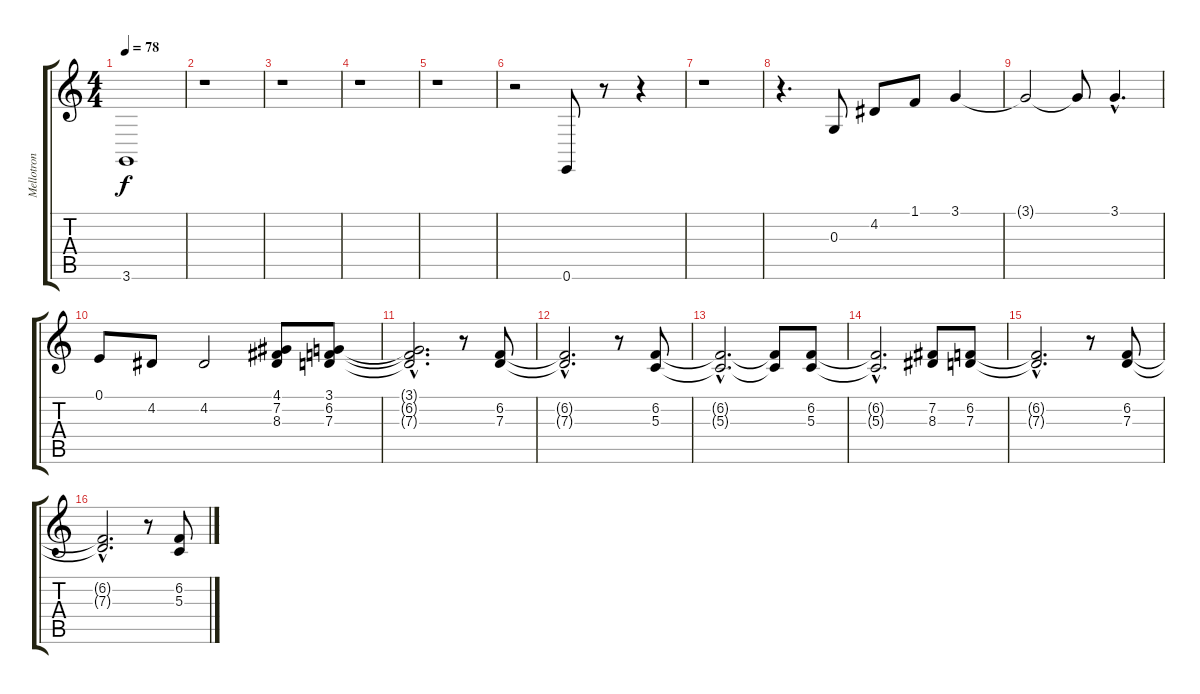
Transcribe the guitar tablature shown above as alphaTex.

\track ("Mellotron     " "Mellotron ") {instrument clavinet}
\staff {score tabs}
\tuning (E4 B3 G3 D3 A2 E2) {hide}
\ts (4 4)
\tempo 78
\clef g2
\ks c
3.6{t}.1{dy f} |
r.1 |
r.1 |
r.1 |
r.1 |
r.2 0.6.8 r.8 r.4 |
r.1 |
r.4{d} 0.3.8 4.2.8 1.1.8 3.1.4 |
3.1{t}.2 3.1{t}.8 3.1{hac}.4{d} |
0.1.8 4.2.8 4.2.2 (4.1 7.2 8.3).8 (3.1 6.2 7.3).8 |
(3.1{hac t} 6.2{hac t} 7.3{hac t}).2{d} r.8 (6.2 7.3).8 |
(6.2{hac t} 7.3{hac t}).2{d} r.8 (6.2 5.3).8 |
(6.2{hac t} 5.3{hac t}).2{d} (6.2{t} 5.3{t}).8 (6.2 5.3).8 |
(6.2{hac t} 5.3{hac t}).2{d} (7.2 8.3).8 (6.2 7.3).8 |
(6.2{hac t} 7.3{hac t}).2{d} r.8 (6.2 7.3).8 |
(6.2{hac t} 7.3{hac t}).2{d} r.8 (6.2 5.3).8
